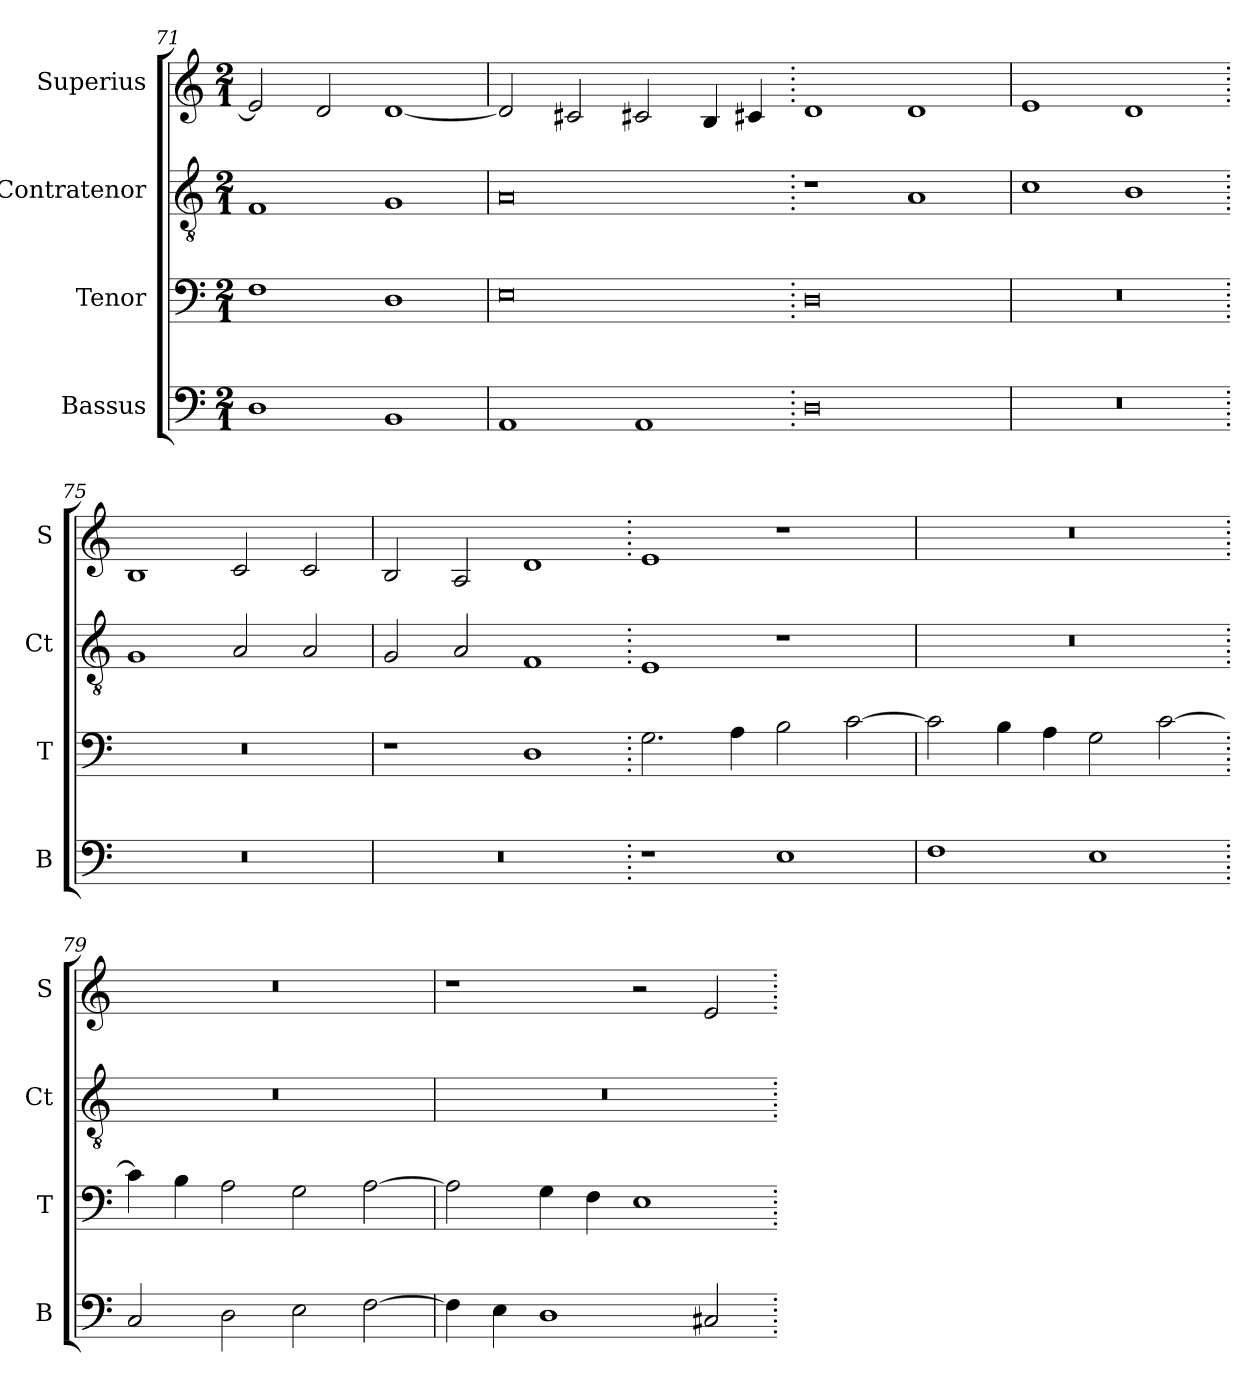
**kern	**kern	**kern	**kern
*part4	*part3	*part2	*part1
*staff4	*staff3	*staff2	*staff1
*I"Bassus	*I"Tenor	*I"Contratenor	*I"Superius
*I'B	*I'T	*I'Ct	*I'S
*clefF4	*clefF4	*clefGv2	*clefG2
*k[]	*k[]	*k[]	*k[]
*M2/1	*M2/1	*M2/1	*M2/1
=71	=71	=71	=71
1D	1F	1F	2e/]
.	.	.	2d/
1BB	1D	1G	[1d
=72	=72	=72	=72
1AA	0E	0A	2d/]
.	.	.	2c#X/
1AA	.	.	2c#X/
.	.	.	4B/
.	.	.	4c#X/
=73.	=73.	=73.	=73.
0D	0D	1r	1d
.	.	1A	1d
=74	=74	=74	=74
0r	0r	1c	1e
.	.	1B	1d
=75.	=75.	=75.	=75.
0r	0r	1G	1B
.	.	2A/	2c/
.	.	2A/	2c/
=76	=76	=76	=76
0r	1r	2G/	2B/
.	.	2A/	2A/
.	1D	1F	1d
=77.	=77.	=77.	=77.
1r	2.G\	1E	1e
.	4A\	.	.
1E	2B\	1r	1r
.	[2c\	.	.
=78	=78	=78	=78
1F	2c\]	0r	0r
.	4B\	.	.
.	4A\	.	.
1E	2G\	.	.
.	[2c\	.	.
=79.	=79.	=79.	=79.
2C/	4c\]	0r	0r
.	4B\	.	.
2D\	2A\	.	.
2E\	2G\	.	.
[2F\	[2A\	.	.
=80	=80	=80	=80
4F\]	2A\]	0r	1r
4E\	.	.	.
1D	4G\	.	.
.	4F\	.	.
.	1E	.	2r
2C#X/	.	.	2e/
=.	=.	=.	=.
*-	*-	*-	*-
